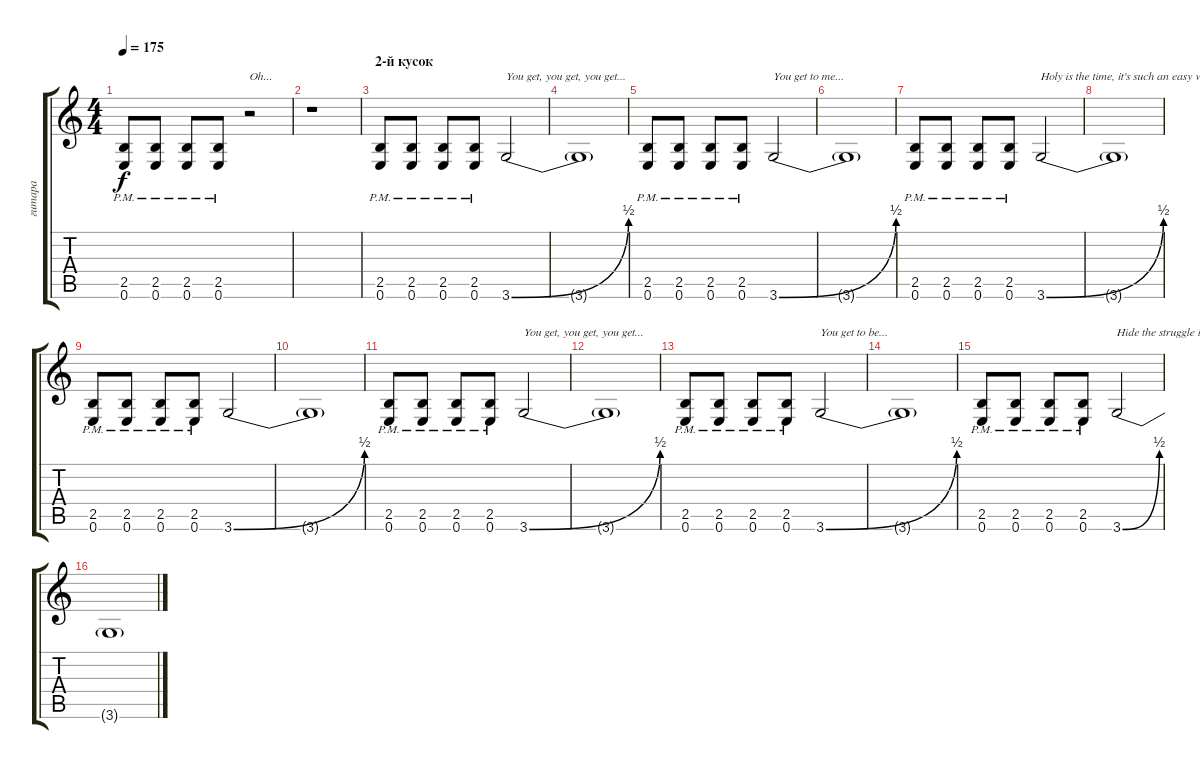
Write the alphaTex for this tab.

\track ("гитара" "гитара") {instrument overdrivenguitar}
\staff {score tabs}
\tuning (E4 B3 G3 D3 A2 E2) {hide}
\ts (4 4)
\tempo 175
\clef g2
\ks c
(2.5{pm} 0.6).8{dy f} (2.5{pm} 0.6).8 (2.5{pm} 0.6).8 (2.5{pm} 0.6).8 r.2{txt "Oh..."} |
r.1 |
\section ("" "2-й кусок")
(2.5{pm} 0.6).8 (2.5{pm} 0.6).8 (2.5{pm} 0.6).8 (2.5{pm} 0.6).8 3.6{be (bend 0 0 60 2)}.2{txt "You get, you get, you get..."} |
3.6{t}.1 |
(2.5{pm} 0.6).8 (2.5{pm} 0.6).8 (2.5{pm} 0.6).8 (2.5{pm} 0.6).8 3.6{be (bend 0 0 60 2)}.2{txt "You get to me..."} |
3.6{t}.1 |
(2.5{pm} 0.6).8 (2.5{pm} 0.6).8 (2.5{pm} 0.6).8 (2.5{pm} 0.6).8 3.6{be (bend 0 0 60 2)}.2{txt "Holy is the time, it's such an easy way to go..."} |
3.6{t}.1 |
(2.5{pm} 0.6).8 (2.5{pm} 0.6).8 (2.5{pm} 0.6).8 (2.5{pm} 0.6).8 3.6{be (bend 0 0 60 2)}.2 |
3.6{t}.1 |
(2.5{pm} 0.6).8 (2.5{pm} 0.6).8 (2.5{pm} 0.6).8 (2.5{pm} 0.6).8 3.6{be (bend 0 0 60 2)}.2{txt "You get, you get, you get..."} |
3.6{t}.1 |
(2.5{pm} 0.6).8 (2.5{pm} 0.6).8 (2.5{pm} 0.6).8 (2.5{pm} 0.6).8 3.6{be (bend 0 0 60 2)}.2{txt "You get to be..."} |
3.6{t}.1 |
(2.5{pm} 0.6).8 (2.5{pm} 0.6).8 (2.5{pm} 0.6).8 (2.5{pm} 0.6).8 3.6{be (bend 0 0 60 2)}.2{txt "Hide the struggle in the skin under a fingernail.."} |
3.6{t}.1
